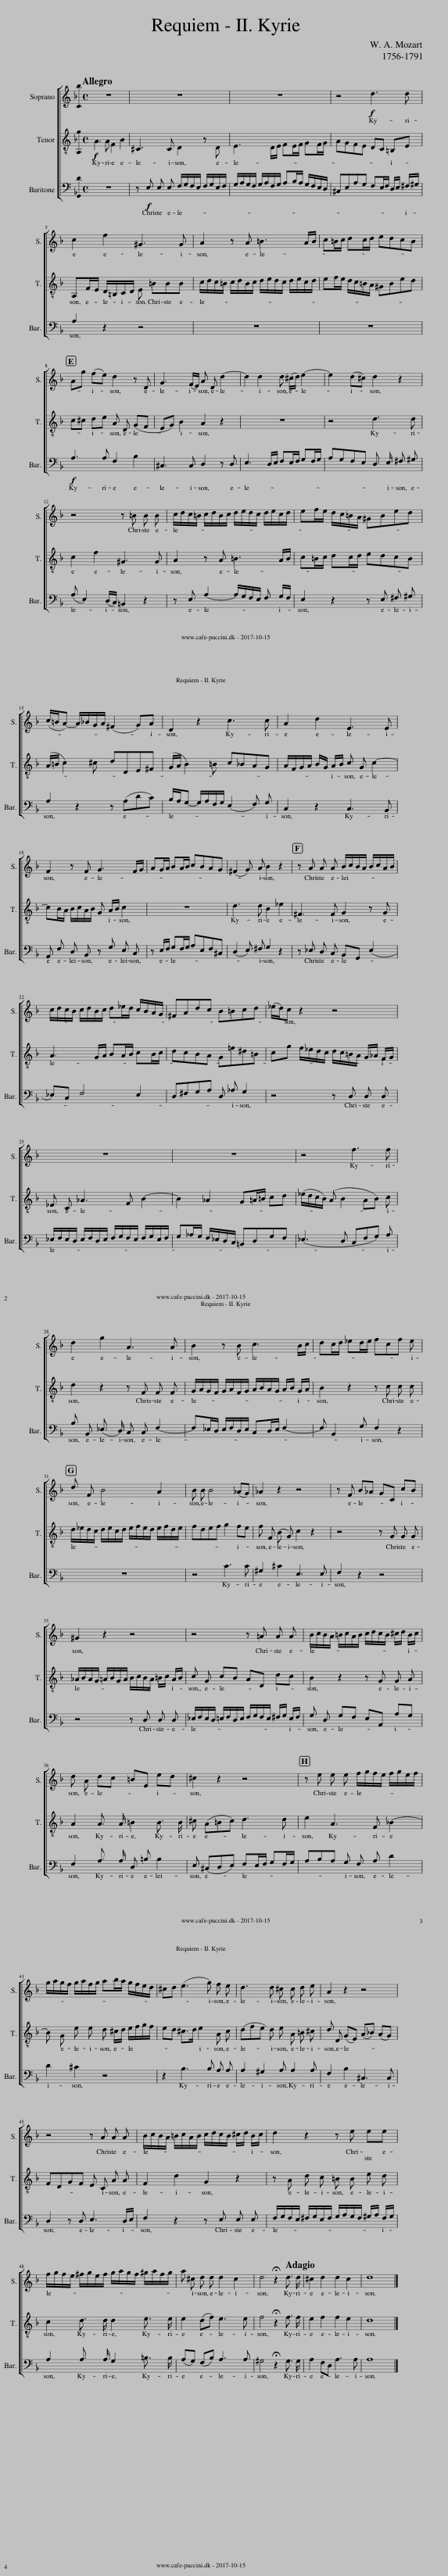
X:1
%%score [ 1 2 3 4 ] { 5 | 6 }
L:1/8
Q:1/4=95
M:4/4
I:linebreak $
K:F
V:1 treble
V:2 treble-8
V:3 bass
V:4 bass
V:5 treble
V:6 bass
V:1
 z8 | z8 | z8 | z4!f! d3 d |$ c2 f2 ^G3 G | %5
 A2 z A =B3 A/B/ | c=B/c/ dc/d/ edcB |$ Ag (fe) d2 z D | G3 (F/E/) A D d2- | d2 d2 d (^c/d/) e2- | %10
 e2 (d^c) d2 z2 |$ z4 z =B B B | c/d/c/=B/ c/d/B/c/ d/e/d/c/ d/e/c/d/ | ef/e/ d/c/=B/A/ ^GBed |$ (c/=B/A-) A/_B/G/A/ (^F2 G)A | %15
 D2 z2 c3 c | A2 d2 E3 E |$ F2 z F G3 F/G/ | AG/A/ BA/B/ cBAG | (^F2 G) A B2 z2 | %20
 z A A A B/c/B/A/ B/c/A/B/ |$ c/d/c/B/ c/d/B/c/ d_e/d/ c/B/A/G/ | ^FAdc B=Bcd | (_e/d/)c z2 z4 |$ z8 | %25
 z8 | z4 f3 f |$ d2 g2 A3 A | B2 z B c3 B/c/ | dc/d/ _ed/e/ fcf e |$ %30
 d F B4 A2 | B B B4 (_AG) | _A2 z2 z4 | z F B_A GC cB |$ ^G2 z2 z4 | %35
 z4 z =A A A | B/c/B/A/ =B/c/A/B/ c/d/c/B/ ^c/d/ B/c/ |$ d A dc =BE ed | ^c2 z2 z4 | z e e e f/g/f/e/ f/g/e/f/ |$ %40
 g/a/g/f/ g/a/f/g/ ab/a/ g/f/e/d/ | ^cd (e3 g) f e | d3 d ^c c d e | A2 z2 z4 |$ z4 z A A A | %45
 B/c/B/A/ =B/c/A/B/ c/d/c/B/ ^c/d/ B/c/ | d2 z2 z e ee |$ f/g/f/e/ ^f/g/e/f/ g/a/g/f/ ^g/a/f/g/ | a ^c d d d2 c2 | d4 !fermata!z2[Q:1/4=35] d3/2 d/ | %50
 ^c2 d2 d2 c2 | d8 |] %52
V:2
!f! A3 A F2 B2 | ^C3 C D2 z D | E3 D/E/ FE/F/ GF/G/ | AGFE DC =B,E |$ A,F/E/ D/=B,/C/D/ E =BBB | %5
 c/d/c/=B/ c/d/B/c/ d/e/d/c/ d/e/c/d/ | ef/e/ d/c/=B/A/ ^GBed |$ c^c de A D (GF | EG) B2 A2 z2 | z8 | %10
 z4 d3 d |$ c2 f2 ^G3 G | A2 z A =B3 A/B/ | c=B/c/ dc/d/ edcB |$ (A/=B/ c2) ^c dDE^F | %15
 (G/A/ B2) =B c_BAG | A/F/G/A/ B/G/ A/B/ c G c2- |$ cB/A/ B/c/A/B/ G A/B/ c2 | z8 | d3 d B2 _e2 | %20
 ^F3 F G2 z G |$ A3 G/A/ BA/B/ cB/c/ | dcBA G=f^d=B | cg f/_e/d/c/ d/c/=B/A/ G/_A/ F/G/ |$ _E C _A3 F B2- | %25
 B2 _A2 G=A/=B/ cd | (_e/d/c/B/) (A B2 AB) c |$ d2 z2 z F F F | G/A/G/F/ G/A/F/G/ A/B/A/G/ A/B/ G/A/ | B2 z2 z c c c |$ %30
 d/_e/d/c/ d/e/c/d/ e/f/e/d/ e/f/d/e/ | fdef g2 fe | f F (B G) c2 z2 | z4 z G G G |$ _A/B/A/G/ =A/B/G/A/ B/c/B/A/ =B/c/ A/B/ | %35
 c G cB AD dc | B2 z2 z G G A |$ A2 A3/2 A/ =B2 B3/2 B/ | ^c (A=Bc) d3 d | e2 A3 F _B2- |$ %40
 B G e e d ^c/d/ e/f/g/f/ | ed ^c>d e2 A c | (df)e d e A =B ^c | d D (GE) (A_B) (AG) |$ FDGF E C A A | %45
 F2 d2 G2 z2 | z A d c =B B e d |$ c2 d3/2 d/ d2 e3/2 e/ | e2 (df) e3 e | f4 !fermata!z2 f3/2 f/ | %50
 e2 f2 f2 e2 | d8 |] %52
V:3
 z8 | z!f! E, E, E, F,/G,/F,/E,/ F,/G,/E,/F,/ | G,/A,/G,/F,/ G,/A,/F,/G,/ A,B,/A,/ G,/F,/E,/D,/ | ^C,E,A,G, F,E,/F,/ D,/E,/ ^F,/^G,/ |$ A,2 z2 z4 | %5
 z8 | z8 |$!f! A,3 A, F,2 B,2 | ^C,3 C, D,2 z D, | E,3 D,/E,/ F,E,/F,/ G,F,/G,/ | %10
 A,G,F,E, D,3/2 E,/ ^F, ^G, |$ (A, E,2) (D,/C,/) =B,,2 z2 | z E, A,2- A,/G,/F,/E,/ F, G,/F,/ | E,2 z2 z E, ^F, ^G, |$ A,2 z2 z (A,DC) | %15
 B,/A,/G,- G,/A,/F,/G,/ (E,2 F,) G, | C,2 z2 C,3 B,, |$ A,, F, D, B,, z G, E, C, | z E,/F,/ G,F,/G,/ A,E,F,^C, | (D,2 E,) ^F, G,2 z2 | %20
 z _E, D, C, B,,G,, (E,2 |$ _E,)C, F,4 E,2 | D,^F,G,A, D, _A, G,2 | z4 z D, D, D, |$ _E,/F,/E,/D,/ E,/F,/D,/E,/ F,/G,/F,/E,/ F,/G,/E,/F,/ | %25
 G,_A,/G,/ F,/_E,/D,/C,/ =B,,D,G,F, | (_E,3 D, C,F,G,) A, |$ B, B,, (_E,3/2 D,/) C, C, F,2- | F,_E,/D,/ E,/F,/D,/E,/ C,D,/E,/ F,2- | F, B,,2 G, F,2 z2 |$ %30
 z8 | z4 C3 C | ^G,2 ^C2 E,3 E, | F,2 z2 z4 |$ z4 z D, D, D, | %35
 _E,/F,/E,/D,/ =E,/F,/D,/E,/ F,/G,/F,/E,/ ^F,/G,/ E,/F,/ | G, D, G,F, E,A,, A,G, |$ F,2 A,3/2 A,/ D, =B, B,2 | E, (^C,D,E,) F,E,/F,/ G,F,/G,/ | A,B,A, G, F, A, D2 |$ %40
 D2 ^C2 z4 | z2 B,3 B, A, A, | A,2 ^G,2 A, A,2 A, | F,2 B,2 ^C,3 C, |$ D,2 z D, E,3 D,/E,/ | %45
 F,2 z2 z E, E, E, | F,/G,/F,/E,/ ^F,/G,/E,/F,/ G,/A,/G,/F,/ ^G,/A,/ F,/G,/ |$ A,2 A,3/2 A,/ G,2 =B,3/2 B,/ | (A,G,) (F,B,) A,3 A, | ^G,4 !fermata!z2 G,3/2 G,/ | %50
 A,2 F,D, A,3 A, | A,8 |] %52
V:4
!f! A,3 A, F,2 B,2 | ^C,3 C, D,2 z D, | E,3 D,/ E,/ F, E,/ F,/ G, F,/ G,/ | A, G, F, E, D, C, =B,, E, |$ A,, F,/ E,/ D,/ =B,,/ C,/ D,/ E,2 z2 | %5
 z2 A,4 (G,/ F,/) (E,/ D,/) | C,2 (=B,, F,) (E,3/2 ^F,/ ^G,/ A,/ (F,/ G,/)) |$ A, A,, (=B,, ^C,) D,2 z2 | z E, E, E, F,/ G,/ F,/ E,/ F,/ G,/ E,/ F,/ | G,/ A,/ G,/ F,/ G,/ A,/ F,/ G,/ A, B,/ A,/ G,/ F,/ E,/ D,/ | %10
 ^C, E, A, G, F,/ E,/ D,/ =C,/ =B,,2 |$ C,2 D,2 E,2 z E, | A,2- A,/ G,/ F,/ E,/ F, D, G,2 | C, A,, F,3/2 F,/ E,2 z2 |$ z A,/ G,/ F, _E, D,2 z2 | %15
 z G,/ F,/ E, D, C,2 D, E, | F,2 z2 z C, C, C, |$ D,/ E,/ D,/ C,/ D,/ E,/ C,/ D,/ E,/ F,/ E,/ D,/ E,/ F,/ D,/ E,/ | F, G,/ F,/ E,/ D,/ C,/ B,,/ A,, C, F, _E, | D, C2 B,/ A,/ G,/ F,/ _E,/ D,/ C,/ D,/ B,,/ C,/ | %20
 D,3 D, G,,2 z2 |$ z8 | z4 G,3 G, | ^D,2 ^G,2 =B,,3 B,, |$ C,2 z C, D,3 C,/ D,/ | %25
 _E, D,/ E,/ F, E,/ F,/ G, F, E, D, | (C, D,/ _E,/ F,3 E, D, C,) |$ B,, G,/ F,/ _E,/ C,/ D,/ E,/ F,2 z2 | z4 F,3 F, | D,2 G,2 A,,3 A,, |$ %30
 B,,2 z B,, C,3 B,,/ C,/ | D, B,/ A,/ G, F, E, G, C,2 | z4 z C, C, C, | _D,/ _E,/ D,/ C,/ =D,/ E,/ C,/ D,/ E,/ F,/ E,/ D,/ =E,/ F,/ D,/ E,/ |$ F, C, F, _E, D, G,, G, F, | %35
 ^D,2 z2 z4 | z4 z =E, E, E, |$ F,/ G,/ F,/ E,/ ^F,/ G,/ E,/ F,/ G,/ A,/ G,/ F,/ ^G,/ A,/ F,/ G,/ | A, A,2 A, F,2 B,2 | ^C,3 C, D,2 z D, |$ %40
 E,3 D,/ E,/ F, E,/ F,/ G, F,/ G,/ | A, B,/ A,/ G,/ F,/ E,/ D,/ ^C,2 D, A, | B,3 B, A,2 z2 | z4 z A,, A,, A,, |$ B,,/ C,/ B,,/ A,,/ =B,,/ C,/ A,,/ B,,/ C,/ D,/ C,/ B,,/ ^C,/ D,/ B,,/ C,/ | %45
 D, D, G, F, E, E, A, G, | F,2 z2 z2 z E, |$ A, A,, D, C, =B,, B,, E, D, | ^C, A, _B, G, A,3 A, | ^G,4 !fermata!z2 G,3/2 G,/ | %50
 A,2 F, D, A,3 A, | D,8 |] %52
V:5
 z8 | z E E E F/ G/ F/ E/ F/ G/ E/ F/ | G/ A/ G/ F/ G/ A/ F/ G/ A B/ A/ G/ F/ E/ D/ | ^C E A G [Fd] E/ F/ D/ E/ [^Fd]/ ^G/ |$ [Ac]2 f2 _A _C C [CA] | %5
 [CA]/ D/ C/ =B,/ C/ D/ [B,A]/ C/ [D=B]/ E/ D/ C/ D/ E/ [CA]/ [DB]/ | [Ec] [F=B]/ [Ec]/ [Dd]/ C/ c/ d/ e d [Ec] [DB] |$ [AA] g f [EAe] [Fd]2 B D | [^CG]3 [_DF]/ E/ [=DA] D d D | [Ed]2 d D/ E/ F [E^c]/ [Fd]/ [Ge] F/ G/ | %10
 [Ae] G [Fd] [E^c] [DDd]3/2 E/ ^F [D_A] |$ [CA] E F D/ C/ =B, =B B B | c/ d/ [Ec]/ =B/ [Ac]/ d/ B/ c/ d/ [Ge]/ [Fd]/ [Ec]/ [Fd]/ e/ [Gc]/ [Fd]/ | [Ee] f/ e/ d/ c/ =B/ A/ ^G [EB] [^Fe] [Gd] |$ [Ac]/ =B/ A- A/ _B/ G/ A/ ^F A [Gd] [Ac] | %15
 [DB]/ A/ G- G/ A/ F/ G/ [Ec]2 F [Gc] | [CA]2 d2 [CE]3 [B,E] |$ [A,F] F D F G G E [CF]/ G/ | A [EG]/ [FA]/ [GB] [FA]/ [GB]/ [Ac] [EB] [FA] [^CG] | [DD^F]2 [EG] [DFA] [B,GB]2 _E2 | %20
 z [_EA] [DA] [CA] [B,B]/ c/ B/ A/ [EB]/ c/ A/ B/ |$ [_Ec]/ d/ c/ B/ [Fc]/ d/ B/ c/ d _e/ d/ [=Ec]/ B/ A/ G/ | [D^F] [FA] [Gd] [Ac] [DB] [^G=B] [=Gc] d | _e/ d/ [Gc] F/ _E/ D/ C/ D/ C/ D D D |$ _E/ F/ E/ D/ E/ F/ D/ E/ F/ G/ F/ E/ F/ G/ E/ F/ | %25
 G _A/ G/ F/ _E/ D/ C/ =B, D G F | [_EE]/ D/ C/ B,/ z D f F G [Af] |$ [DBd]2 g3/2 D/ [CA] C F A | [FB] _E/ D/ E/ F/ [DB]/ E/ [Cc] D/ E/ F B/ c/ | [Fd] c/ d/ _e [Gd]/ e/ [Ff] c f e |$ %30
 [Dd]/ _E/ [DF]/ C/ [DB]/ E/ C/ D/ E/ F/ E/ D/ [EA]/ F/ D/ E/ | [FB] D [EB] F [Gc]2 [F^G] [E=Gc] | [F^G]2 ^c2 E3 E | F F B _A G C c B |$ _A2 z2 z D D D | %35
 _E/ F/ E/ D/ =E/ F/ D/ E/ F/ G/ [FA]/ E/ [^FA]/ G/ [EA]/ F/ | [GB]/ c/ [DB]/ A/ [G=B]/ c/ [FA]/ B/ [Ec]/ d/ c/ B/ [A^c]/ d/ [GB]/ c/ |$ [Fd] A [Ad] c [D=B] [EB] [Be] d | [E^c] ^C D E F E/ F/ G F/ G/ | [EA] [Be] [Ae] [Ge] [Ff]/ g/ [Af]/ e/ [df]/ g/ e/ f/ |$ %40
 [dg]/ a/ g/ f/ [_dg]/ a/ f/ g/ a b/ a/ g/ [Ff]/ [Ge]/ [F=d]/ | [E^c] [Dd] [Be]2- [Be] [Bg] [Af] [Ae] | [Ad]2 ^G d [A^c] [Ac] d [Ae] | [FA]2 B2 ^C3 C |$ D2 z D E A A [DA]/ E/ | %45
 [FB]/ c/ B/ A/ =B/ c/ A/ B/ c/ d/ [Ec]/ B/ [E^c]/ d/ [EB]/ c/ | [Fd]/ G/ F/ E/ ^F/ G/ E/ F/ [Ge]/ A/ [Ge]/ F/ [^Ge]/ A/ F/ G/ |$ [Af]/ g/ f/ e/ [Ad^f]/ g/ e/ f/ [Gdg]/ a/ g/ f/ [=Be^g]/ a/ f/ g/ | [Aea] [EG^c] [DFd] [FBd] [EAd]2 c [EA] | [F=Bd]4 !fermata!z2 [FBd]3/2 [FBd]/ | %50
 [EA^c]2 [FAd]4 [EAc]2 | [DAd]8 |] %52
V:6
!f! [A,,A,]3 [A,,A,] [F,,F,]2 [B,,B,]2 | [^C,,^C,]3 [C,,C,] [D,,D,]2 z [D,,D,] | [E,,E,]3 D,/ E,/ F, E,/ F,/ G, F,/ G,/ | A, G, F, E, D, C, =B,, E, |$ A,, F,/ E,/ D,/ =B,,/ C,/ D,/ E,2 z E, | %5
 A, A,, A,4 G,/ F,/ E,/ D,/ | [C,=B,]/ A,/ ^G, [=B,,B,] [F,E] [E,D]3/2 ^F,/ G,/ A,/ F,/ G,/ |$ [A,C] _D [=B,=D] ^C, [D,A,] D, G, F, | E, [E,G,] [E,B,] E, [F,A,]/ G,/ F,/ E,/ F,/ G,/ E,/ F,/ | G,/ A,/ G,/ F,/ G,/ A,/ F,/ G,/ A, B,/ A,/ G,/ F,/ E,/ D,/ | %10
 ^C, E, A, G, F,/ E,/ D,/ =C,/ =B,,2 |$ C,2 D,2 [E,^G,]3 [E,G,] | [A,A,]2- [A,A,]/ G,/ [F,A,]/ E,/ [F,=B,] D, G, A,/ B,/ | [C,C] [A,=B,]/ C/ [F,D] C/ D/ [E,E] D C B, |$ A,/ =B,/ [A,C]/ G,/ F, [^D,^C] [=D,D] D, E, ^F, | %15
 G,/ A,/ [G,B,]/ F,/ E, [D,=B,] [C,C] _B, [D,A,] [E,G,] | [F,A,]/ F,/ G,/ A,/ B,/ G,/ A,/ B,/ C [C,G,] [C,C] C, |$ [D,C]/ E,/ [D,B,]/ [C,A,]/ [D,B,]/ [E,C]/ [C,A,]/ [D,B,]/ [E,G,]/ F,/ [E,A,]/ [D,B,]/ [E,C]/ F,/ D,/ E,/ | F, G,/ F,/ E,/ D,/ C,/ B,,/ A,, C, F, _E, | D, C2 B,/ A,/ G,/ F,/ _E,/ D,/ C,/ D,/ B,,/ C,/ | %20
 [D,^F,]3 [D,F,] [G,,G,] G, z G, |$ A, C z G,/ A,/ B, A,/ B,/ C B,/ C/ | D C B, A, [G,G,] F _E [G,=B,] | [^D,C]2 ^G,2 =B,, =B,/ A,/ =G,/ _A,/ [_C,F,]/ G,/ |$ [C,_E,] C, _A, C, D, F, B, C,/ D,/ | %25
 [_E,B,] D,/ E,/ [F,_A,] E,/ F,/ [G,G,] [F,=A,]/ =B,/ [^D,C] [=D,D] | C, D,/ _E,/ [F,A,] B, C [E,A,] [D,B,] [C,C] |$ B,, [G,B,]/ F,/ [_E,_E]/ C,/ D,/ E,/ F, F, F, F, | G,/ A,/ G,/ F,/ G,/ A,/ F,/ G,/ [F,A,]/ B,/ A,/ G,/ A,/ B,/ [F,G,]/ A,/ | [D,B,] [B,B,] G,2 [A,,C] C C A,, |$ %30
 B,,2 z B,, C,3 B,,/ C,/ | D, B,/ A,/ G, F, E, G, C,2 | z F, B, G, C C, C, C, | _D,/ _E,/ D,/ C,/ =D,/ E,/ C,/ D,/ E,/ F,/ [E,G,]/ D,/ [=E,G,]/ F,/ [D,G,]/ E,/ |$ [F,_A,]/ B,/ [C,A,]/ G,/ [F,=A,]/ B,/ [_E,G,]/ A,/ [D,B,]/ C/ [G,,B,]/ A,/ [G,=B,]/ C/ [F,A,]/ B,/ | %35
 [^D,C] G, C B, A, =D, D C | B,2 z2 z [E,G,A,] [E,G,] [E,A,] |$ [F,A,]/ G,/ F,/ E,/ [^F,A,]/ G,/ E,/ F,/ [G,=B,]/ A,/ G,/ F,/ [^G,B,]/ A,/ F,/ G,/ | [A,^C] A, =B, [A,C] [F,D]2 _B, D | ^C,2 A, C, D, F, B, D, |$ %40
 [E,B,] G, E D,/ E,/ [F,D] [E,^C]/ [F,D]/ [G,E] F,/ G,/ | A, B,/ A,/ [G,_D]/ F,/ E,/ [D,=D]/ [^C,E]2 [D,A,] [A,^C] | [B,D] F E [B,D] [A,E] A, =B, ^C | D D, G, E, A, [A,,B,] [A,,A,] [A,,G,] |$ [B,,F,]/ C,/ [B,,D,]/ A,,/ [=B,,G,]/ C,/ [A,,F,]/ B,,/ [C,E,]/ D,/ [C,C,]/ B,,/ [^C,A,]/ D,/ B,,/ C,/ | %45
 [D,F,] D, [G,D] F, [E,G,] E, A, G, | F, A, D C =B, B, E [E,D] |$ [A,C] [A,,A,] [D,D] [C,C] [=B,,=B,] [B,,B,] [E,E] [D,D] | [^C,^C] [A,,A,] [B,,B,] [G,,G,] [A,,A,] A,,/ A,,/ [A,,,A,,] A,, | [^G,,,^G,,]4 !fermata!z2 [G,,^G,]3/2 [G,,G,]/ | %50
 [A,,A,]2 [F,,F,] [D,,D,] [A,,,A,,] A,,/ A,,/ [A,,,A,,] A,,/ A,,/ | [D,,D,]8 |] %52
